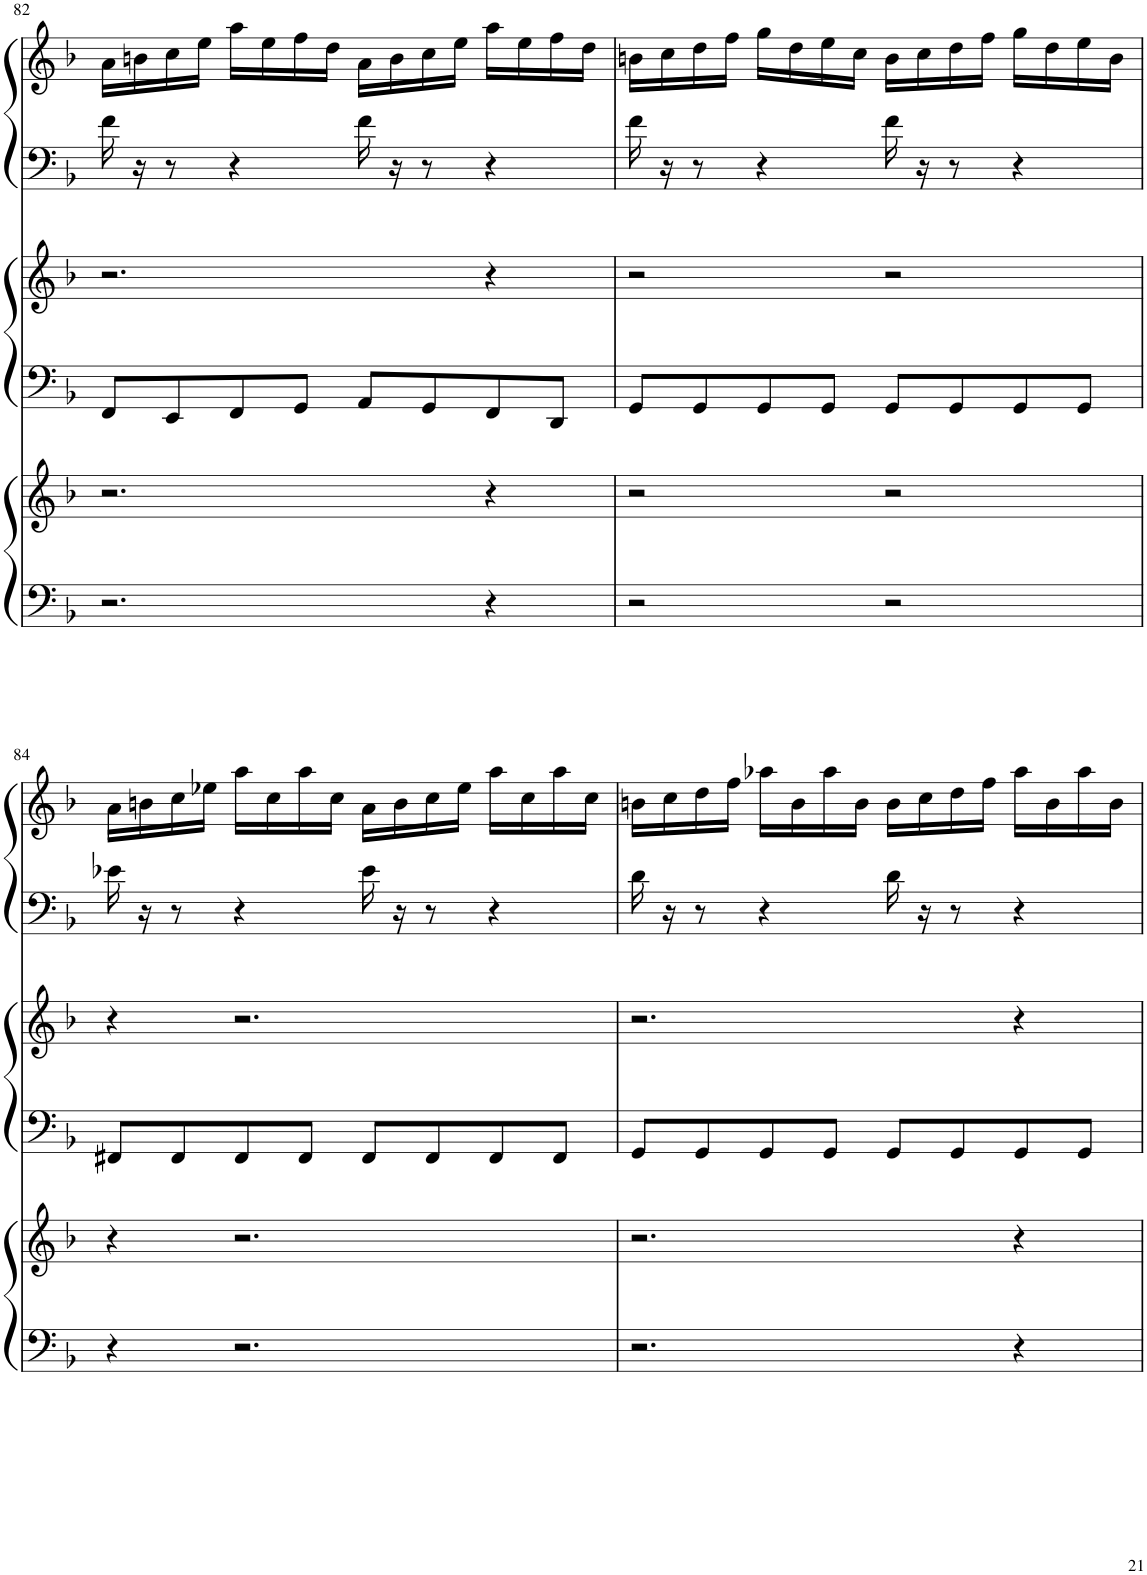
**kern	**kern	**kern	**kern	**kern	**kern
*part3	*part3	*part2	*part2	*part1	*part1
*staff6	*staff5	*staff4	*staff3	*staff2	*staff1
*I"Harp	*	*I"Harp	*	*I"Harp	*
*I'Hp	*	*I'Hp	*	*I'Hp	*
!!LO:PB:g=z
*clefF4	*clefG2	*clefF4	*clefG2	*clefF4	*clefG2
*k[b-]	*k[b-]	*k[b-]	*k[b-]	*k[b-]	*k[b-]
*M4/4	*M4/4	*M4/4	*M4/4	*M4/4	*M4/4
=82	=82	=82	=82	=82	=82
2.r	2.r	8FF/L	2.r	16f\	16a\LL
.	.	.	.	16r	16bn\
.	.	8EE/	.	8r	16cc\
.	.	.	.	.	16ee\JJ
.	.	8FF/	.	4r	16aa\LL
.	.	.	.	.	16ee\
.	.	8GG/J	.	.	16ff\
.	.	.	.	.	16dd\JJ
.	.	8AA/L	.	16f\	16a\LL
.	.	.	.	16r	16b\
.	.	8GG/	.	8r	16cc\
.	.	.	.	.	16ee\JJ
4r	4r	8FF/	4r	4r	16aa\LL
.	.	.	.	.	16ee\
.	.	8DD/J	.	.	16ff\
.	.	.	.	.	16dd\JJ
=83	=83	=83	=83	=83	=83
2r	2r	8GG/L	2r	16f\	16bn\LL
.	.	.	.	16r	16cc\
.	.	8GG/	.	8r	16dd\
.	.	.	.	.	16ff\JJ
.	.	8GG/	.	4r	16gg\LL
.	.	.	.	.	16dd\
.	.	8GG/J	.	.	16ee\
.	.	.	.	.	16cc\JJ
2r	2r	8GG/L	2r	16f\	16b\LL
.	.	.	.	16r	16cc\
.	.	8GG/	.	8r	16dd\
.	.	.	.	.	16ff\JJ
.	.	8GG/	.	4r	16gg\LL
.	.	.	.	.	16dd\
.	.	8GG/J	.	.	16ee\
.	.	.	.	.	16b\JJ
!!LO:LB:g=z
=84	=84	=84	=84	=84	=84
4r	4r	8FF#X/L	4r	16e-X\	16a\LL
.	.	.	.	16r	16bn\
.	.	8FF#/	.	8r	16cc\
.	.	.	.	.	16ee-X\JJ
2.r	2.r	8FF#/	2.r	4r	16aa\LL
.	.	.	.	.	16cc\
.	.	8FF#/J	.	.	16aa\
.	.	.	.	.	16cc\JJ
.	.	8FF#/L	.	16e-\	16a\LL
.	.	.	.	16r	16b\
.	.	8FF#/	.	8r	16cc\
.	.	.	.	.	16ee-\JJ
.	.	8FF#/	.	4r	16aa\LL
.	.	.	.	.	16cc\
.	.	8FF#/J	.	.	16aa\
.	.	.	.	.	16cc\JJ
=85	=85	=85	=85	=85	=85
2.r	2.r	8GG/L	2.r	16d\	16bn\LL
.	.	.	.	16r	16cc\
.	.	8GG/	.	8r	16dd\
.	.	.	.	.	16ff\JJ
.	.	8GG/	.	4r	16aa-X\LL
.	.	.	.	.	16b\
.	.	8GG/J	.	.	16aa-\
.	.	.	.	.	16b\JJ
.	.	8GG/L	.	16d\	16b\LL
.	.	.	.	16r	16cc\
.	.	8GG/	.	8r	16dd\
.	.	.	.	.	16ff\JJ
4r	4r	8GG/	4r	4r	16aa-\LL
.	.	.	.	.	16b\
.	.	8GG/J	.	.	16aa-\
.	.	.	.	.	16b\JJ
=	=	=	=	=	=
*-	*-	*-	*-	*-	*-
